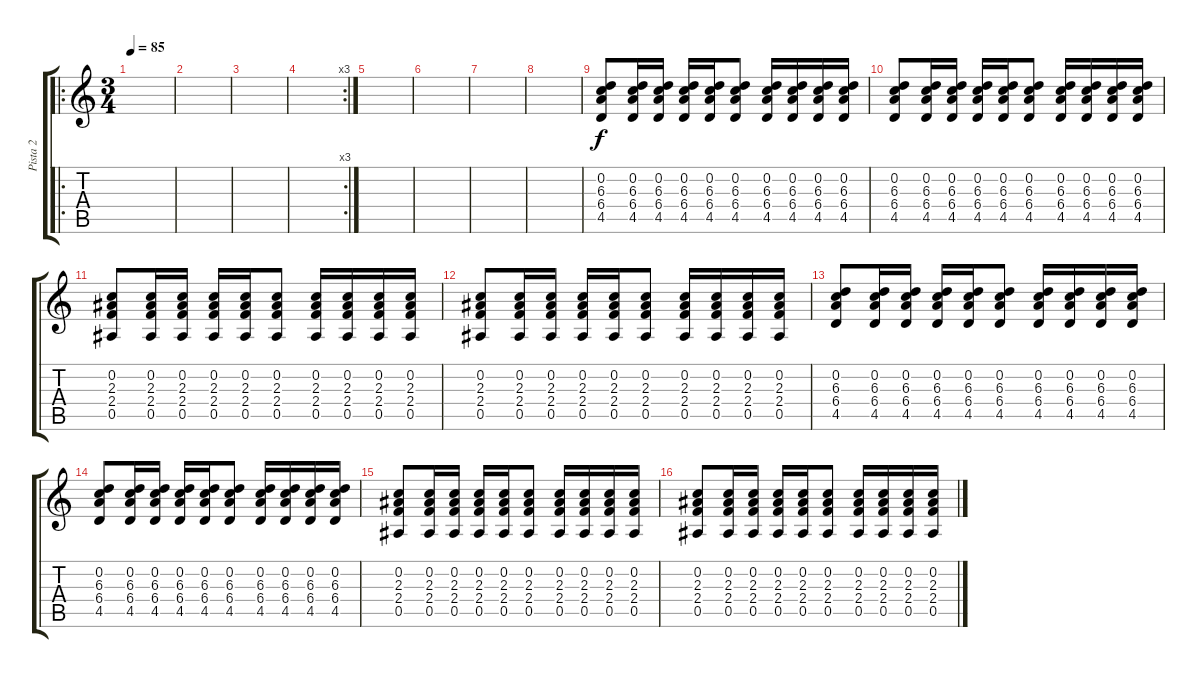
\track ("Pista 2" "Pista 2") {instrument acousticguitarsteel}
\staff {score tabs}
\tuning (F4 C4 Ab3 Eb3 Bb2 F2) {hide}
\ro
\ts (3 4)
\tempo 85
\clef g2
\ks c
|
|
|
\rc 3
|
|
|
|
|
(0.2 6.3 6.4 4.5).8 (0.2 6.3 6.4 4.5).16 (0.2 6.3 6.4 4.5).16 (0.2 6.3 6.4 4.5).16 (0.2 6.3 6.4 4.5).16 (0.2 6.3 6.4 4.5).8 (0.2 6.3 6.4 4.5).16 (0.2 6.3 6.4 4.5).16 (0.2 6.3 6.4 4.5).16 (0.2 6.3 6.4 4.5).16 |
(0.2 6.3 6.4 4.5).8 (0.2 6.3 6.4 4.5).16 (0.2 6.3 6.4 4.5).16 (0.2 6.3 6.4 4.5).16 (0.2 6.3 6.4 4.5).16 (0.2 6.3 6.4 4.5).8 (0.2 6.3 6.4 4.5).16 (0.2 6.3 6.4 4.5).16 (0.2 6.3 6.4 4.5).16 (0.2 6.3 6.4 4.5).16 |
(0.2 2.3 2.4 0.5).8 (0.2 2.3 2.4 0.5).16 (0.2 2.3 2.4 0.5).16 (0.2 2.3 2.4 0.5).16 (0.2 2.3 2.4 0.5).16 (0.2 2.3 2.4 0.5).8 (0.2 2.3 2.4 0.5).16 (0.2 2.3 2.4 0.5).16 (0.2 2.3 2.4 0.5).16 (0.2 2.3 2.4 0.5).16 |
(0.2 2.3 2.4 0.5).8 (0.2 2.3 2.4 0.5).16 (0.2 2.3 2.4 0.5).16 (0.2 2.3 2.4 0.5).16 (0.2 2.3 2.4 0.5).16 (0.2 2.3 2.4 0.5).8 (0.2 2.3 2.4 0.5).16 (0.2 2.3 2.4 0.5).16 (0.2 2.3 2.4 0.5).16 (0.2 2.3 2.4 0.5).16 |
(0.2 6.3 6.4 4.5).8 (0.2 6.3 6.4 4.5).16 (0.2 6.3 6.4 4.5).16 (0.2 6.3 6.4 4.5).16 (0.2 6.3 6.4 4.5).16 (0.2 6.3 6.4 4.5).8 (0.2 6.3 6.4 4.5).16 (0.2 6.3 6.4 4.5).16 (0.2 6.3 6.4 4.5).16 (0.2 6.3 6.4 4.5).16 |
(0.2 6.3 6.4 4.5).8 (0.2 6.3 6.4 4.5).16 (0.2 6.3 6.4 4.5).16 (0.2 6.3 6.4 4.5).16 (0.2 6.3 6.4 4.5).16 (0.2 6.3 6.4 4.5).8 (0.2 6.3 6.4 4.5).16 (0.2 6.3 6.4 4.5).16 (0.2 6.3 6.4 4.5).16 (0.2 6.3 6.4 4.5).16 |
(0.2 2.3 2.4 0.5).8 (0.2 2.3 2.4 0.5).16 (0.2 2.3 2.4 0.5).16 (0.2 2.3 2.4 0.5).16 (0.2 2.3 2.4 0.5).16 (0.2 2.3 2.4 0.5).8 (0.2 2.3 2.4 0.5).16 (0.2 2.3 2.4 0.5).16 (0.2 2.3 2.4 0.5).16 (0.2 2.3 2.4 0.5).16 |
(0.2 2.3 2.4 0.5).8 (0.2 2.3 2.4 0.5).16 (0.2 2.3 2.4 0.5).16 (0.2 2.3 2.4 0.5).16 (0.2 2.3 2.4 0.5).16 (0.2 2.3 2.4 0.5).8 (0.2 2.3 2.4 0.5).16 (0.2 2.3 2.4 0.5).16 (0.2 2.3 2.4 0.5).16 (0.2 2.3 2.4 0.5).16
